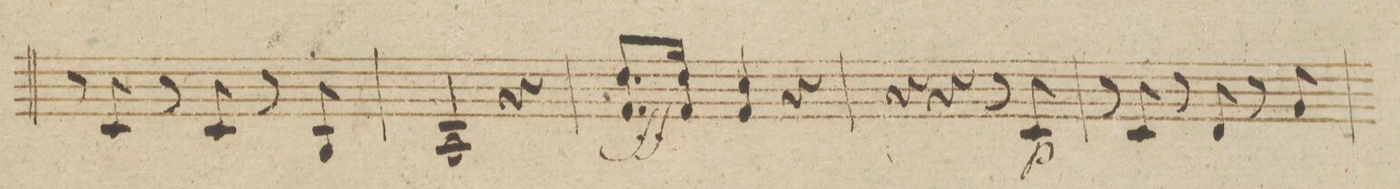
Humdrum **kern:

**kern	**dynam
*I"Violino 2do	*
*clefG2	*
*k[b-]	*
*M3/4	*
8r	.
8c/	.
8r	.
8c/	.
8r	.
8B-/	.
=14	=14
2A/	.
4r	.
=15	=15
8.dd/L 8.f/	ff
16dd/Jk 16f/	.
4cc/ 4f/	.
4r	.
=16	=16
4r	.
4r	.
8r	.
8c/	p
=17	=17
8r	.
8c/	.
8r	.
8d/	.
8r	.
8g/	.
=18	=18
*-	*-
